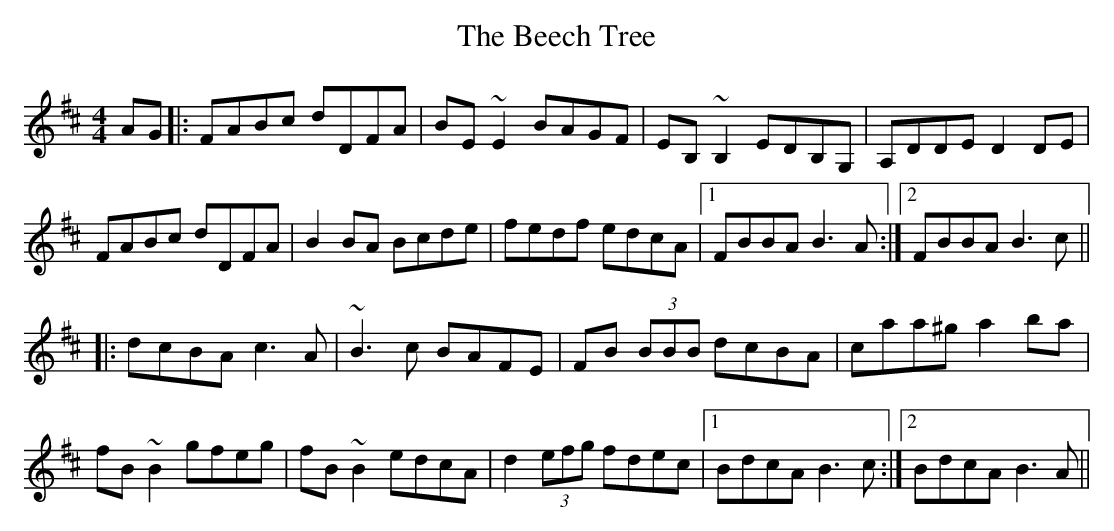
X:1
T: The Beech Tree
M: 4/4
L: 1/8
K: Bmin
AG|:FABc dDFA|BE~E2 BAGF|EB,~B,2 EDB,G,|A,DDE D2DE|
FABc dDFA|B2BA Bcde|fedf edcA|1 FBBA B3A:|2 FBBA B3c||
|:dcBA c3A|~B3c BAFE|FB (3BBB dcBA|caa^g a2ba|
fB~B2 gfeg|fB~B2 edcA|d2 (3efg fdec|1 BdcA B3c:|2 BdcA B3A||
